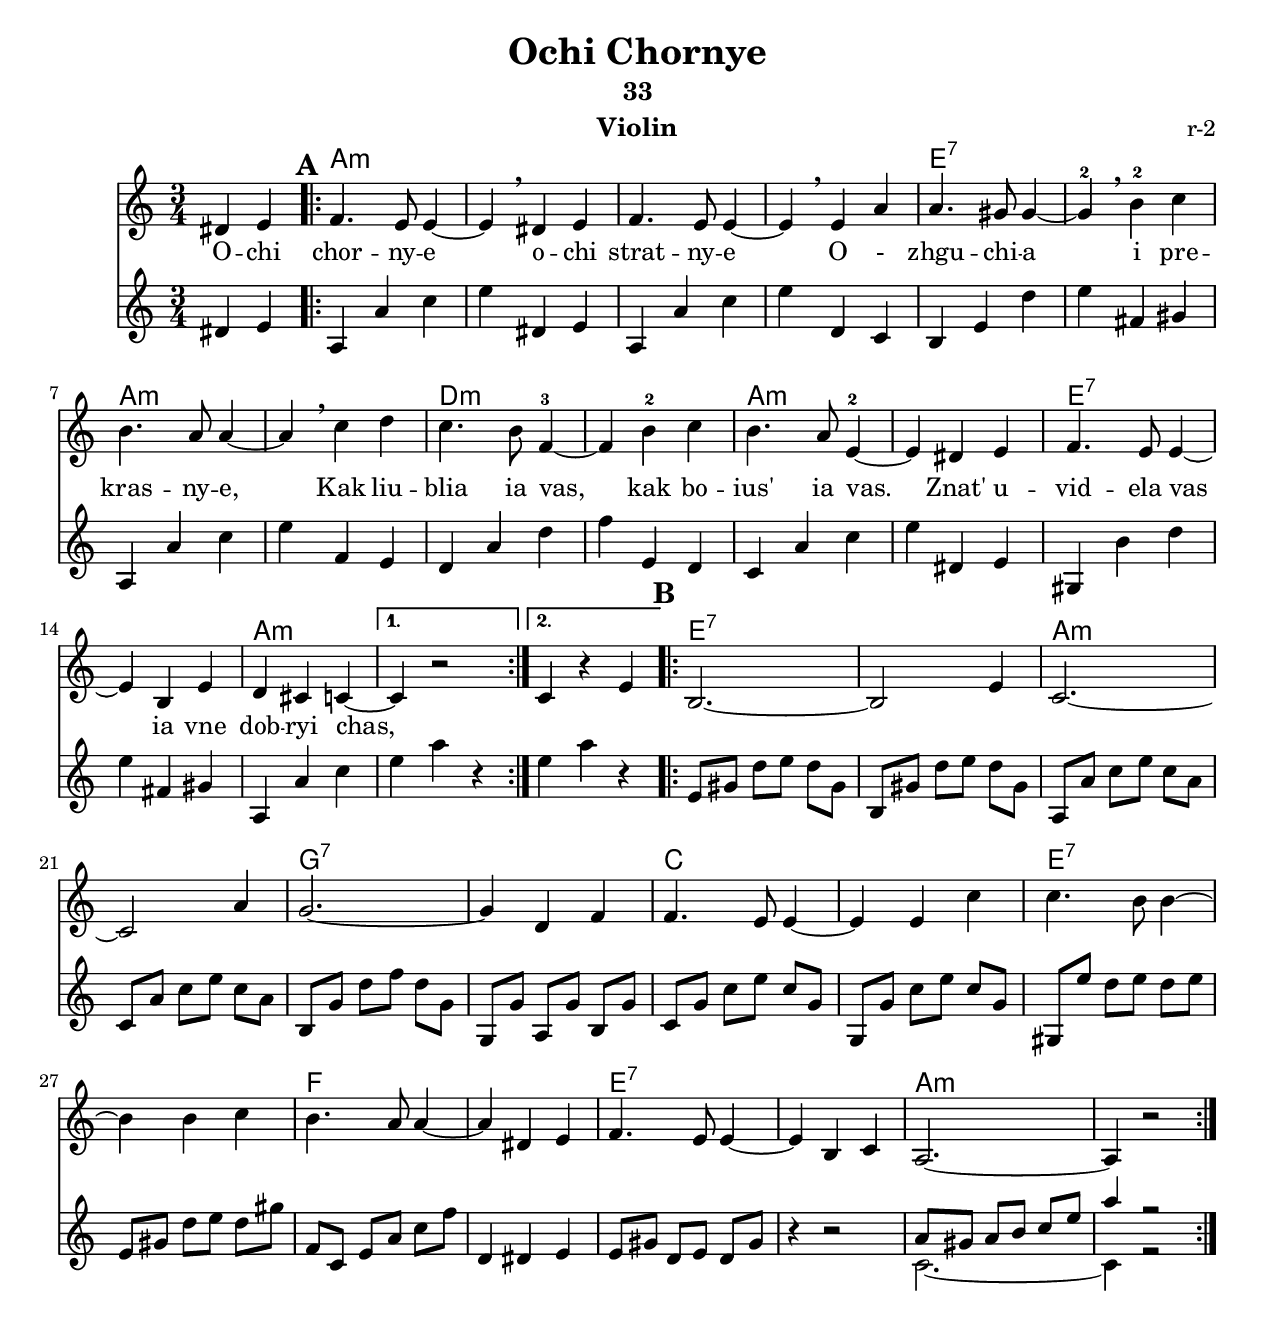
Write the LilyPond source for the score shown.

\version "2.18.0"
\include "english.ly"
\paper{
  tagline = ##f
  print-all-headers = ##t
  #(set-paper-size "letter")
}
date = #(strftime "%d-%m-%Y" (localtime (current-time)))

%\markup{ \italic{ " Updated " \date  }  }

%\markup{ Got something to say? }

global = {
  \clef treble
  \key a \minor
  \time 3/4
  \set Score.markFormatter = #format-mark-box-alphabet
}

%#################################### Melody ########################
melody = \relative c' {
  \global
  \partial 4*2 ds4 e  %lead in notes

  \repeat volta 2{
    \mark \default
    %\bar "||"
    f4. e8 e4~
    e4\breathe ds e|
    f4. e8 e4~
    e4\breathe e a

    a4. gs8 gs4~|
    gs4-2\breathe b-2 c
    b4. a8 a4~
    a4\breathe c d|

    c4. b8 f4-3~
    f4 b-2 c|
    b4. a8 e4-2~|
    e4 ds e

    f4. e8 e4~
    e4 b e
    d4 cs c~

  }
  \alternative{
    {c4 r 2 }
    {c4 r e}
  }
  % \bar "||"
  %\break
  %} repeat end
  \repeat volta 2{
    \mark \default
    % r2^\markup{\italic {"Interlude a tempo"}} e4
    b2.~
    b2 e4
    c2.~
    c2 a'4
    g2.~
    g4 d f
    f4. e8 e4~
    e4 e c'
    c4. b8 b4~
    b4 b c|
    b4. a8 a4~|
    a4 ds, e|
    f4. e8 e4~|
    e4 b c|
    a2.~
    a4 r2|
  }
}
\addlyrics {
  O -- chi chor -- ny -- e
  o -- chi strat -- ny -- e
  O - zhgu -- chi -- a
  i pre -- kras -- ny -- e,
  Kak liu -- blia ia vas,
  kak bo -- ius' ia vas.
  Znat' u -- vid -- ela vas
  ia vne dob -- ryi chas,
}

secund = \relative c' {
  \global
  \partial 4*2 ds4 e  %lead in notes
  \repeat volta 2{
    a,4 a' c
    e4 ds, e
    a,4 a' c
    e4 d, c

    b4 e d'
    e4 fs, gs  %up 8va from orig.
    a,4 a' c
    e4 f, e

    d4 a' d
    f4 e, d
    c4 a' c

    e4 ds, e
    gs,4 b' d
    e4 fs, gs  %up 8va from orig.
    a,4 a' c
  }
  \alternative{
    { e4 a r}
    {e4 a r}
  }


  % Interlude
  \repeat volta 2{
    %r4*3
    e,8[gs] d'[e] d[gs,]|
    b,8[gs']d'[e] d[gs,]
    a,8[a']c[e]c[a]
    c,8[a']c[e]c[a]

    b,8[g']d'[f]d[g,]
    g,8[g']a,[g']b,[g']
    c,8[g']c[e]c[g]
    g,8[g'] c[e]c[g]

    gs,8[e'']d[e]d[e]
    e,8[gs]d'[e] d[gs]
    f,8[c]e[a]c[f]
    d,4 ds e
    e8[gs]d[e]d[gs]
    r4 r2
    <<
      {
        a8[gs]a[b]c[e]
        a4 r2
      } \\
      {c,,2.~ c4 r2}
    >>
  }
}


%################################# Chords #######################
harmonies = \chordmode {
  \skip 2
  a4*12:m
  e4*6:7
  a4*6:m
  d4*6:m
  a4*6:m
  e4*6:7
  a4*6:m
  % Interlude
  s4*3
  e4*6:7
  a4*6:m
  g4*6:7
  c4*6
  e4*6:7
  f4*6
  e4*6:7
  a4*6:m

}



\score {
  <<
    \new ChordNames {
      \set chordChanges = ##f
      \harmonies
    }
    \new Staff
    \melody
    \new Staff \secund
  >>
  \header{
    title= "Ochi Chornye"
    subtitle="33"
    composer= "r-2"
    instrument = "Violin"
    arranger= ""
  }
  \midi{\tempo 4 = 120}
  \layout{indent = 1.0\cm}
}
%{
% more verses:
\markup{}
\markup {
  \fill-line {
    \hspace #0.1 % distance from left margin
    \column {
      \line { "1."
	\column {
	  ""
	}
      }
      \hspace #0.2 % vertical distance between verses
      \line { "2."
	\column {
	 ""
	}
      }
    }
    \hspace #0.1  % horiz. distance between columns
    \column {
      \line { "3."
	\column {
	  ""
	}
      }
      \hspace #0.2 % distance between verses
      \line { "4."
	\column {
	 ""
	}
      }
    }
    \hspace #0.1 % distance to right margin
  }
}

%}
